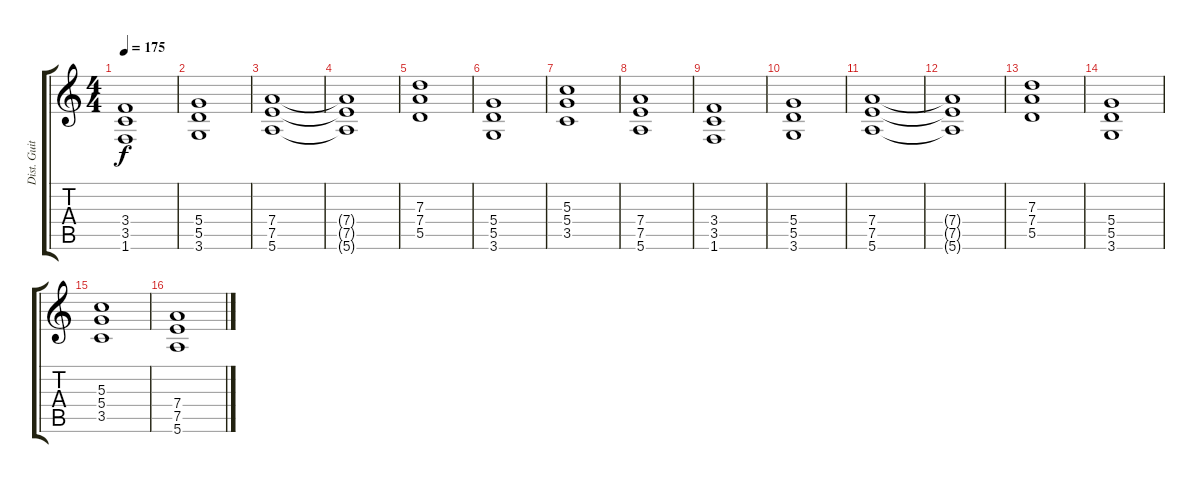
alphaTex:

\track ("Dist. Guitar II" "Dist. Guit") {instrument distortionguitar}
\staff {score tabs}
\tuning (E4 B3 G3 D3 A2 E2) {hide}
\ts (4 4)
\tempo 175
\clef g2
\ks c
(3.4 3.5 1.6).1{dy f} |
(5.4 5.5 3.6).1 |
(7.4 7.5 5.6).1 |
(7.4{t} 7.5{t} 5.6{t}).1 |
(7.3 7.4 5.5).1 |
(5.4 5.5 3.6).1 |
(5.3 5.4 3.5).1 |
(7.4 7.5 5.6).1 |
(3.4 3.5 1.6).1 |
(5.4 5.5 3.6).1 |
(7.4 7.5 5.6).1 |
(7.4{t} 7.5{t} 5.6{t}).1 |
(7.3 7.4 5.5).1 |
(5.4 5.5 3.6).1 |
(5.3 5.4 3.5).1 |
(7.4 7.5 5.6).1
